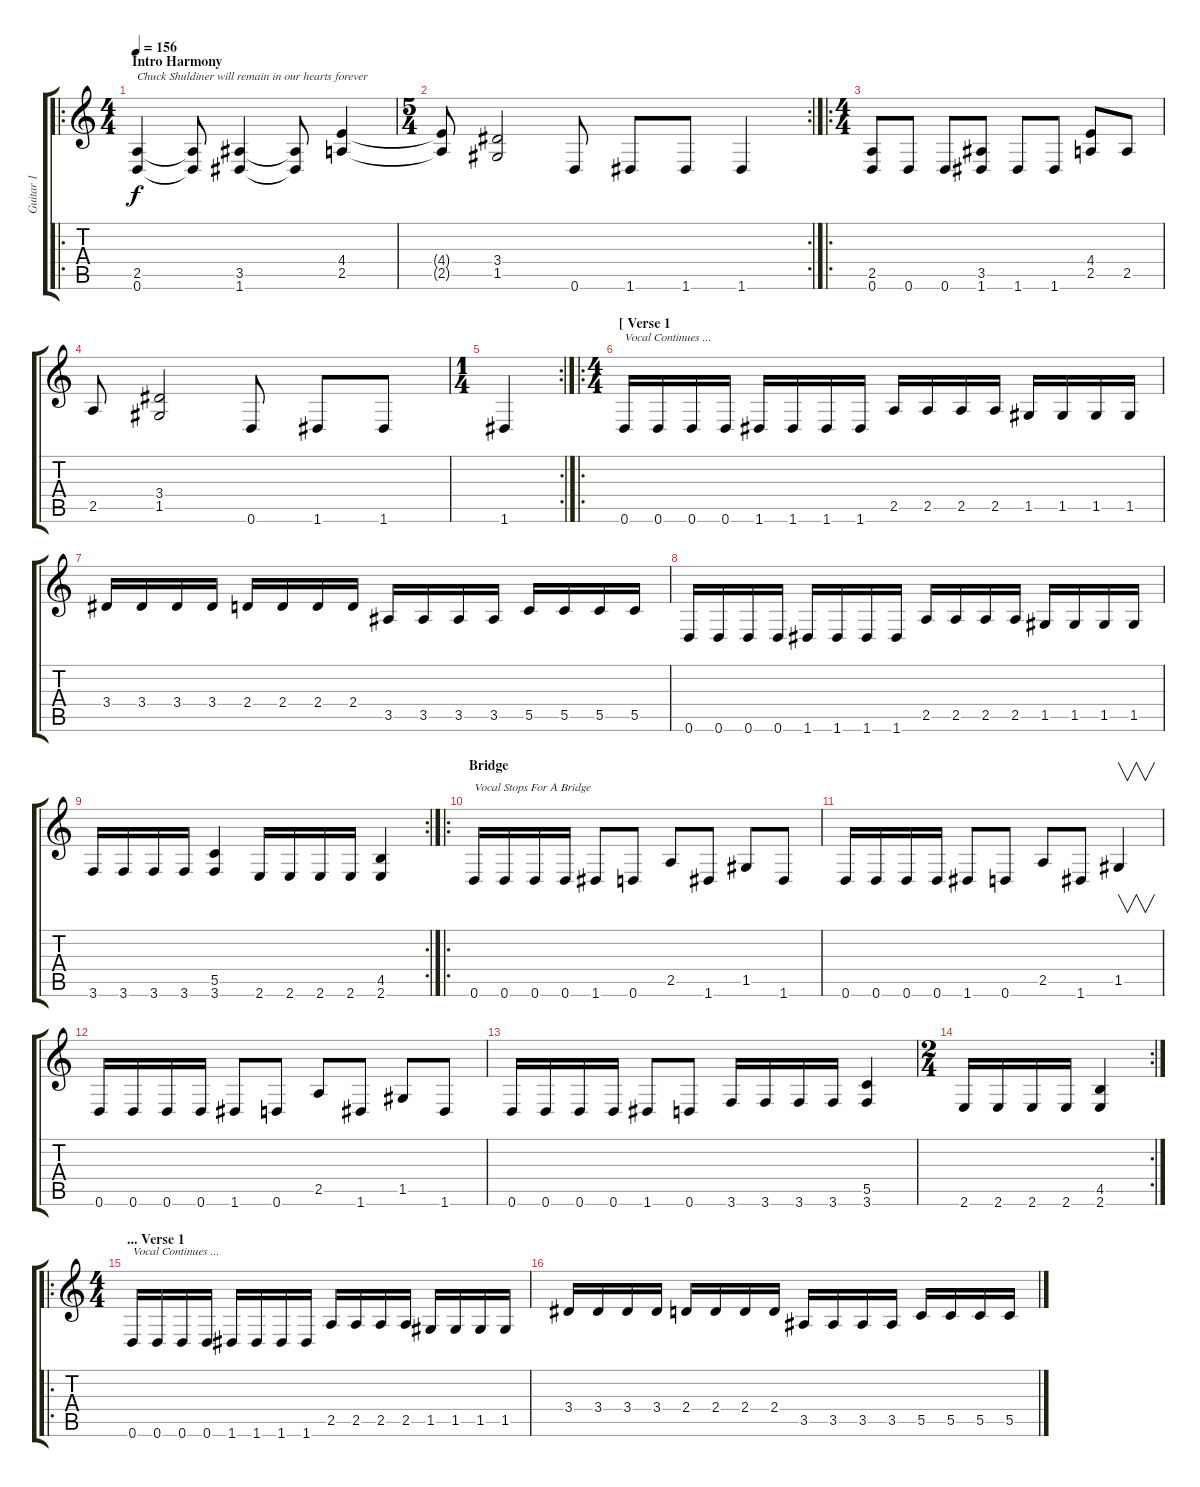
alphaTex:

\track ("Guitar 1" "Guitar 1") {instrument distortionguitar}
\staff {score tabs}
\tuning (D4 A3 F3 C3 G2 D2) {hide}
\ro
\ts (4 4)
\section ("" "Intro Harmony")
\tempo 156
\clef g2
\ks c
(2.5 0.6).4{txt "Chuck Shuldiner will remain in our hearts forever" dy f instrument distortionguitar} (2.5{t} 0.6{t}).8 (3.5 1.6).4 (3.5{t} 1.6{t}).8 (4.4 2.5).4 |
\rc 2
\ts (5 4)
(4.4{t} 2.5{t}).8 (3.4 1.5).2 0.6.8 1.6.8 1.6.8 1.6.4 |
\ro
\ts (4 4)
(2.5 0.6).8 0.6.8 0.6.8 (3.5 1.6).8 1.6.8 1.6.8 (4.4 2.5).8 2.5.8 |
2.5.8 (3.4 1.5).2 0.6.8 1.6.8 1.6.8 |
\rc 2
\ts (1 4)
1.6.4 |
\ro
\ts (4 4)
\section ("" "[ Verse 1")
0.6.16{txt "Vocal Continues ..."} 0.6.16 0.6.16 0.6.16 1.6.16 1.6.16 1.6.16 1.6.16 2.5.16 2.5.16 2.5.16 2.5.16 1.5.16 1.5.16 1.5.16 1.5.16 |
3.4.16 3.4.16 3.4.16 3.4.16 2.4.16 2.4.16 2.4.16 2.4.16 3.5.16 3.5.16 3.5.16 3.5.16 5.5.16 5.5.16 5.5.16 5.5.16 |
0.6.16 0.6.16 0.6.16 0.6.16 1.6.16 1.6.16 1.6.16 1.6.16 2.5.16 2.5.16 2.5.16 2.5.16 1.5.16 1.5.16 1.5.16 1.5.16 |
\rc 2
3.6.16 3.6.16 3.6.16 3.6.16 (5.5 3.6).4 2.6.16 2.6.16 2.6.16 2.6.16 (4.5 2.6).4 |
\ro
\section ("" "Bridge")
0.6.16{txt "Vocal Stops For A Bridge"} 0.6.16 0.6.16 0.6.16 1.6.8 0.6.8 2.5.8 1.6.8 1.5.8 1.6.8 |
0.6.16 0.6.16 0.6.16 0.6.16 1.6.8 0.6.8 2.5.8 1.6.8 1.5.4{v} |
0.6.16 0.6.16 0.6.16 0.6.16 1.6.8 0.6.8 2.5.8 1.6.8 1.5.8 1.6.8 |
0.6.16 0.6.16 0.6.16 0.6.16 1.6.8 0.6.8 3.6.16 3.6.16 3.6.16 3.6.16 (5.5 3.6).4 |
\rc 2
\ts (2 4)
2.6.16 2.6.16 2.6.16 2.6.16 (4.5 2.6).4 |
\ro
\ts (4 4)
\section ("" "... Verse 1")
0.6.16{txt "Vocal Continues ..."} 0.6.16 0.6.16 0.6.16 1.6.16 1.6.16 1.6.16 1.6.16 2.5.16 2.5.16 2.5.16 2.5.16 1.5.16 1.5.16 1.5.16 1.5.16 |
3.4.16 3.4.16 3.4.16 3.4.16 2.4.16 2.4.16 2.4.16 2.4.16 3.5.16 3.5.16 3.5.16 3.5.16 5.5.16 5.5.16 5.5.16 5.5.16
